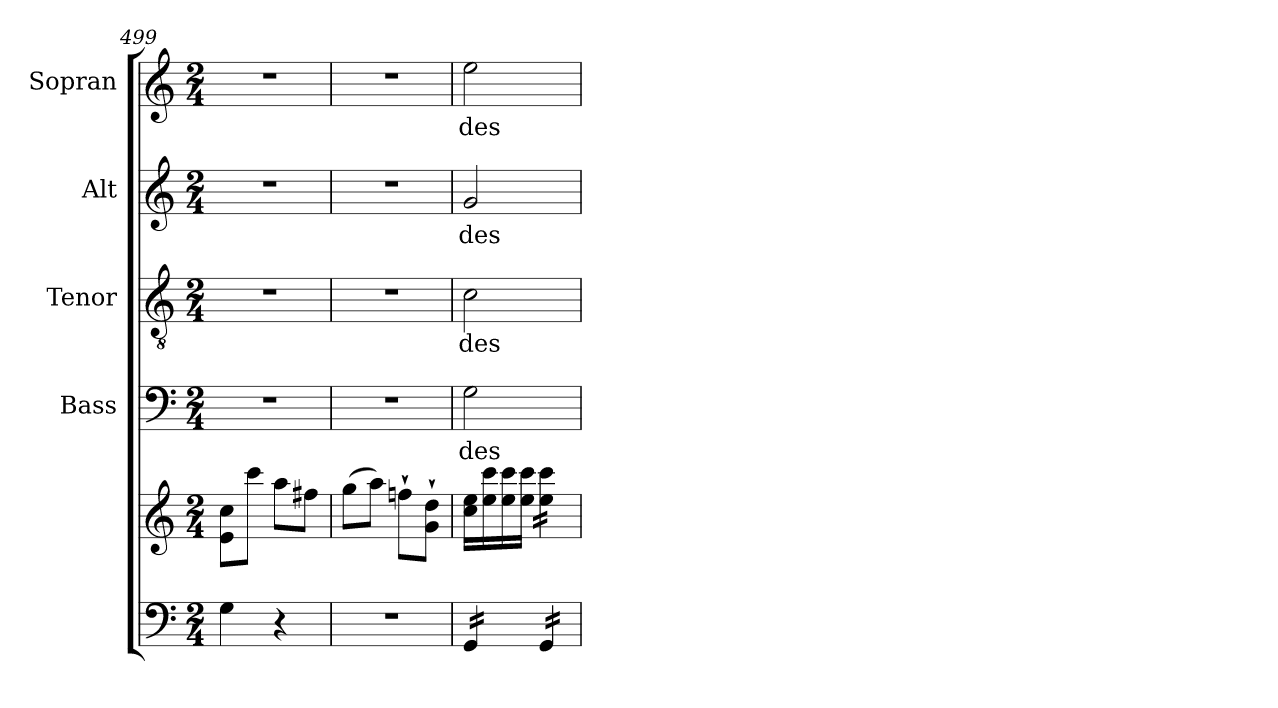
**kern	**kern	**kern	**text	**kern	**text	**kern	**text	**kern	**text
*part5	*part5	*part4	*part4	*part3	*part3	*part2	*part2	*part1	*part1
*staff6	*staff5	*staff4	*staff4	*staff3	*staff3	*staff2	*staff2	*staff1	*staff1
*	*	*I"Bass	*	*I"Tenor	*	*I"Alt	*	*I"Sopran	*
*	*	*I'B.	*	*I'T.	*	*I'A.	*	*I'S.	*
*clefF4	*clefG2	*clefF4	*	*clefGv2	*	*clefG2	*	*clefG2	*
*k[]	*k[]	*k[]	*	*k[]	*	*k[]	*	*k[]	*
*C:	*C:	*C:	*	*C:	*	*C:	*	*C:	*
*M2/4	*M2/4	*M2/4	*	*M2/4	*	*M2/4	*	*M2/4	*
=499	=499	=499	=499	=499	=499	=499	=499	=499	=499
4G\	8e\ 8cc\L	2r	.	2r	.	2r	.	2r	.
.	8ccc\J	.	.	.	.	.	.	.	.
4r	8aa\L	.	.	.	.	.	.	.	.
.	8ff#X\J	.	.	.	.	.	.	.	.
=500	=500	=500	=500	=500	=500	=500	=500	=500	=500
2r	(>8gg\L	2r	.	2r	.	2r	.	2r	.
.	8aa\J)	.	.	.	.	.	.	.	.
.	8ffn`>\L	.	.	.	.	.	.	.	.
.	8g\`> 8dd\`>J	.	.	.	.	.	.	.	.
=501	=501	=501	=501	=501	=501	=501	=501	=501	=501
!	!	!	!LO:LY:b	!	!LO:LY:b	!	!LO:LY:b	!	!LO:LY:b
*tremolo	*	*	*	*	*	*	*	*	*
16GG/LL	16cc\ 16ee\LL	2G\	des-	2c\	des-	2g/	des-	2ee\	des-
16GG/	16ee\ 16ccc\	.	.	.	.	.	.	.	.
16GG/	16ee\ 16ccc\	.	.	.	.	.	.	.	.
16GG/JJ	16ee\ 16ccc\JJ	.	.	.	.	.	.	.	.
*	*tremolo	*	*	*	*	*	*	*	*
16GG/LL	16ee\ 16ccc\LL	.	.	.	.	.	.	.	.
16GG/	16ee\ 16ccc\	.	.	.	.	.	.	.	.
16GG/	16ee\ 16ccc\	.	.	.	.	.	.	.	.
16GG/JJ	16ee\ 16ccc\JJ	.	.	.	.	.	.	.	.
*	*Xtremolo	*	*	*	*	*	*	*	*
*Xtremolo	*	*	*	*	*	*	*	*	*
=	=	=	=	=	=	=	=	=	=
*-	*-	*-	*-	*-	*-	*-	*-	*-	*-
